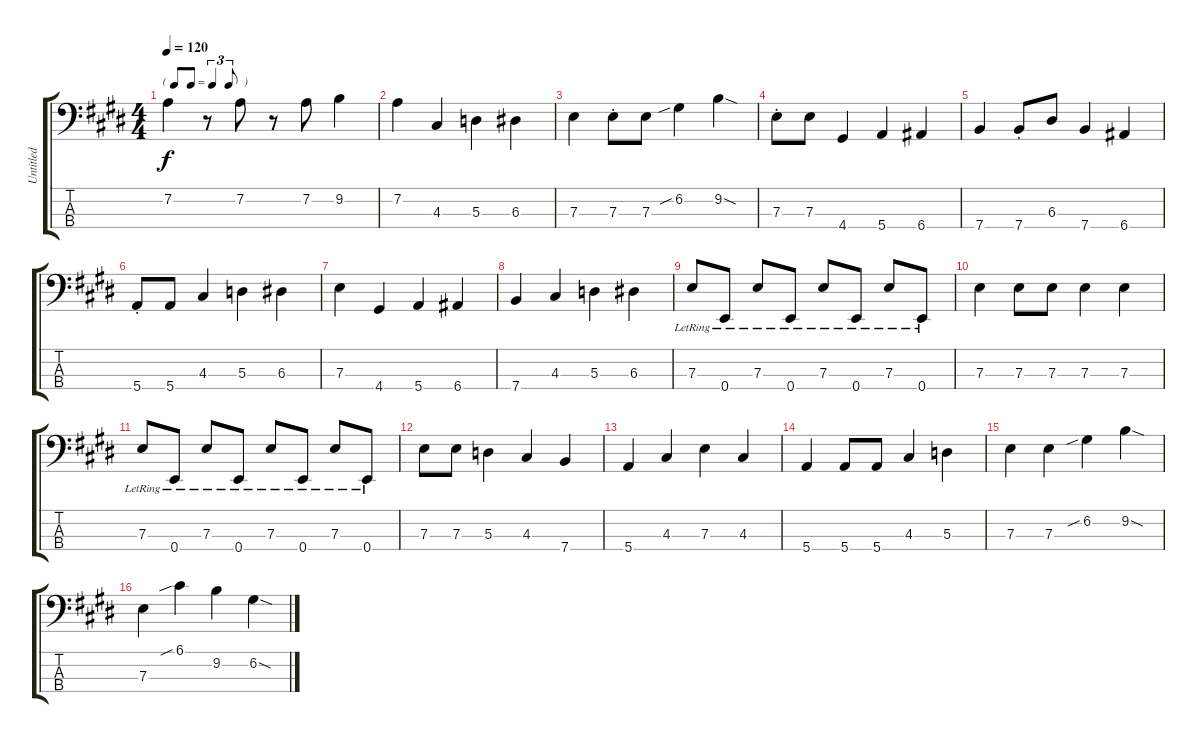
\track ("Untitled" "Untitled") {instrument electricbassfinger}
\staff {score tabs}
\tuning (G2 D2 A1 E1) {hide}
\ts (4 4)
\tf triplet8th
\tempo 120
\clef f4
\ks c#minor
7.2.4{dy f} r.8 7.2.8 r.8 7.2.8 9.2.4 |
7.2.4 4.3.4 5.3.4 6.3.4 |
7.3.4 7.3{st}.8 7.3.8 6.2{sib}.4 9.2{sod}.4 |
7.3{st}.8 7.3.8 4.4.4 5.4.4 6.4.4 |
7.4.4 7.4{st}.8 6.3.8 7.4.4 6.4.4 |
5.4{st}.8 5.4.8 4.3.4 5.3.4 6.3.4 |
7.3.4 4.4.4 5.4.4 6.4.4 |
7.4.4 4.3.4 5.3.4 6.3.4 |
7.3{lr}.8 0.4{lr}.8 7.3{lr}.8 0.4{lr}.8 7.3{lr}.8 0.4{lr}.8 7.3{lr}.8 0.4{lr}.8 |
7.3.4 7.3.8 7.3.8 7.3.4 7.3.4 |
7.3{lr}.8 0.4{lr}.8 7.3{lr}.8 0.4{lr}.8 7.3{lr}.8 0.4{lr}.8 7.3{lr}.8 0.4{lr}.8 |
7.3.8 7.3.8 5.3.4 4.3.4 7.4.4 |
5.4.4 4.3.4 7.3.4 4.3.4 |
5.4.4 5.4.8 5.4.8 4.3.4 5.3.4 |
7.3.4 7.3.4 6.2{sib}.4 9.2{sod}.4 |
7.3.4 6.1{sib}.4 9.2.4 6.2{sod}.4
